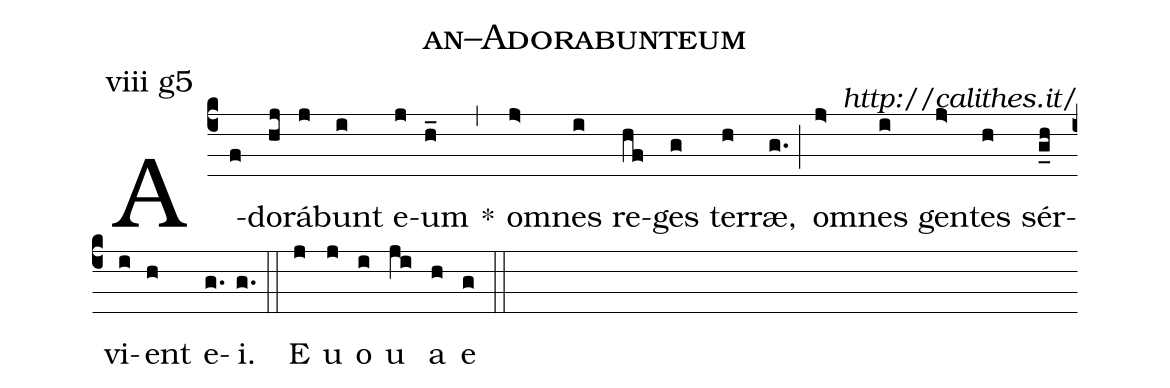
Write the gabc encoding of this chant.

name: an--Adorabunteum;
commentary: http://calithes.it/;
annotation: viii g5;
%%
(c4) A(f)do(hj)rá(j)bunt(i) e(j)um(h_) *(,) om(j>)nes(i) re(hf)ges(g) ter(h)ræ,(g.) (;) om(j>)nes(i) gen(j>)tes(h) sér(g_h)vi(i)ent(h) e(g.)i.(g.) (::) E(j) u(j) o(i) u(ji) a(h) e(g) (::)
